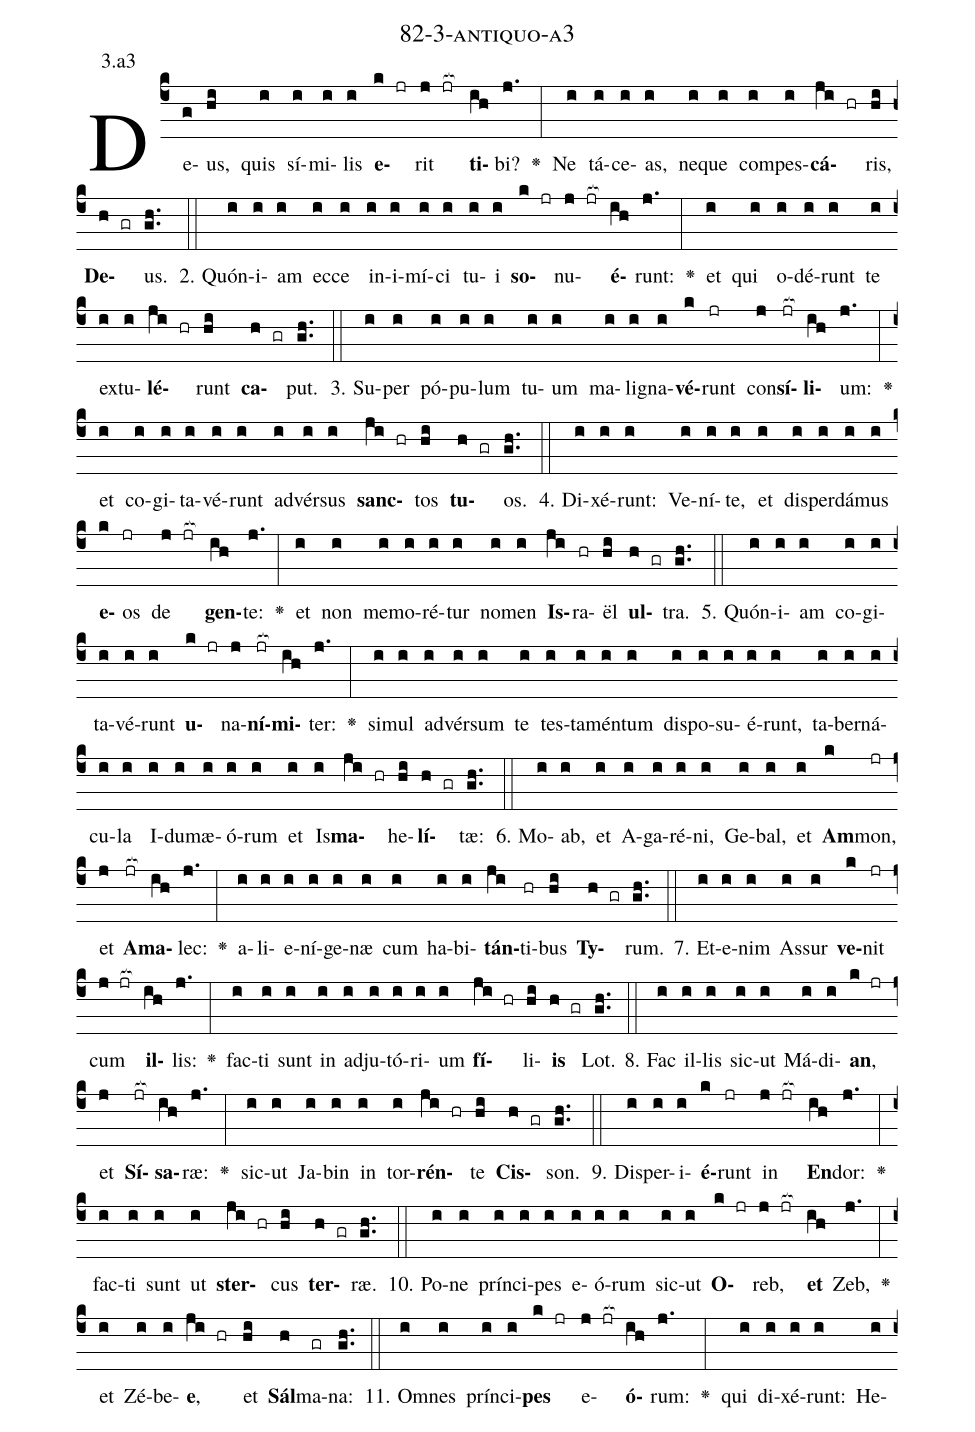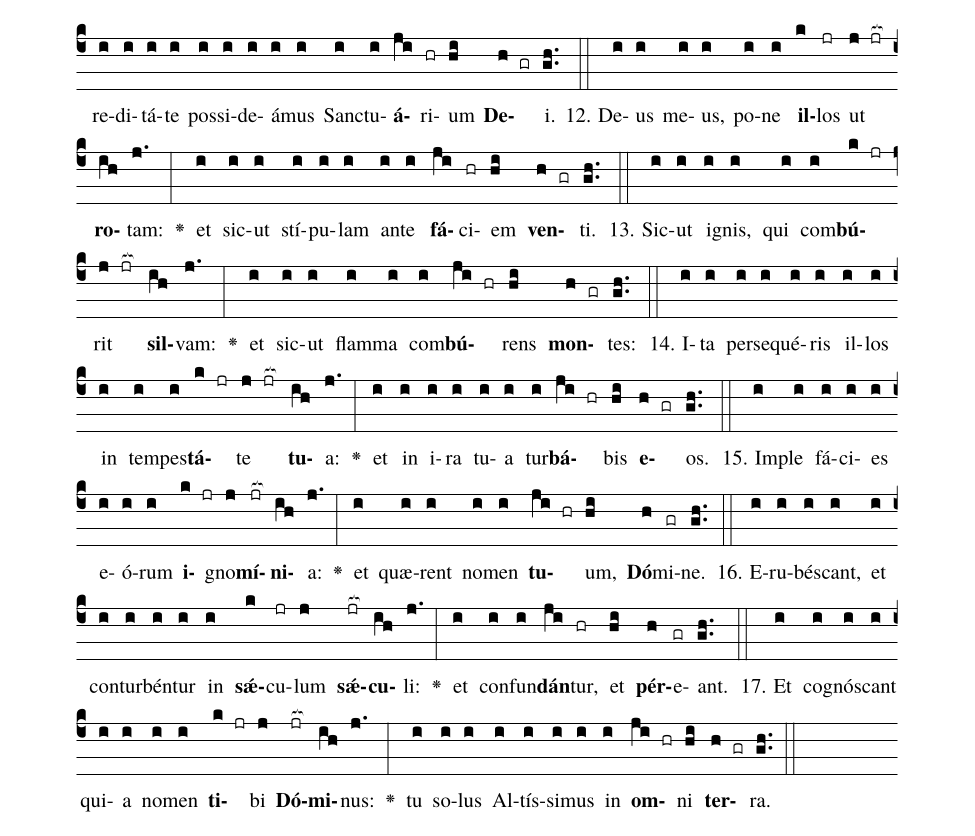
name: 82-3-antiquo-a3;
annotation: 3.a3;
%%
(c4)De(g)us,(hi) quis(i) sí(i)mi(i)lis(i) <b>e</b>(k jr)rit(j jr[ocb:1{]) <b>ti</b>(ih[ocb:0}])bi?(j.) <v>\greheightstar</v>(:) Ne(i) tá(i)ce(i)as,(i) ne(i)que(i) com(i)pes(i)<b>cá</b>(ji hr)ris,(hi) <b>De</b>(h gr)us.(gh..) (::)
2. Quón(i)i(i)am(i) ec(i)ce(i) in(i)i(i)mí(i)ci(i) tu(i)i(i) <b>so</b>(k jr)nu(j jr[ocb:1{])<b>é</b>(ih[ocb:0}])runt:(j.) <v>\greheightstar</v>(:) et(i) qui(i) o(i)dé(i)runt(i) te(i) ex(i)tu(i)<b>lé</b>(ji hr)runt(hi) <b>ca</b>(h gr)put.(gh..) (::)
3. Su(i)per(i) pó(i)pu(i)lum(i) tu(i)um(i) ma(i)li(i)gna(i)<b>vé</b>(k)runt(jr) con(j)<b>sí</b>(jr[ocb:1{])<b>li</b>(ih[ocb:0}])um:(j.) <v>\greheightstar</v>(:) et(i) co(i)gi(i)ta(i)vé(i)runt(i) ad(i)vér(i)sus(i) <b>sanc</b>(ji hr)tos(hi) <b>tu</b>(h gr)os.(gh..) (::)
4. Di(i)xé(i)runt:(i) Ve(i)ní(i)te,(i) et(i) dis(i)per(i)dá(i)mus(i) <b>e</b>(k)os(jr) de(j jr[ocb:1{]) <b>gen</b>(ih[ocb:0}])te:(j.) <v>\greheightstar</v>(:) et(i) non(i) me(i)mo(i)ré(i)tur(i) no(i)men(i) <b>Is</b>(ji)ra(hr)ël(hi) <b>ul</b>(h gr)tra.(gh..) (::)
5. Quón(i)i(i)am(i) co(i)gi(i)ta(i)vé(i)runt(i) <b>u</b>(k jr)na(j)<b>ní</b>(jr[ocb:1{])<b>mi</b>(ih[ocb:0}])ter:(j.) <v>\greheightstar</v>(:) si(i)mul(i) ad(i)vér(i)sum(i) te(i) tes(i)ta(i)mén(i)tum(i) dis(i)po(i)su(i)é(i)runt,(i) ta(i)ber(i)ná(i)cu(i)la(i) I(i)du(i)mæ(i)ó(i)rum(i) et(i) Is(i)<b>ma</b>(ji hr)he(hi)<b>lí</b>(h gr)tæ:(gh..) (::)
6. Mo(i)ab,(i) et(i) A(i)ga(i)ré(i)ni,(i) Ge(i)bal,(i) et(i) <b>Am</b>(k)mon,(jr) et(j) <b>A</b>(jr[ocb:1{])<b>ma</b>(ih[ocb:0}])lec:(j.) <v>\greheightstar</v>(:) a(i)li(i)e(i)ní(i)ge(i)næ(i) cum(i) ha(i)bi(i)<b>tán</b>(ji)ti(hr)bus(hi) <b>Ty</b>(h gr)rum.(gh..) (::)
7. Et(i)e(i)nim(i) As(i)sur(i) <b>ve</b>(k)nit(jr) cum(j jr[ocb:1{]) <b>il</b>(ih[ocb:0}])lis:(j.) <v>\greheightstar</v>(:) fac(i)ti(i) sunt(i) in(i) ad(i)ju(i)tó(i)ri(i)um(i) <b>fí</b>(ji hr)li(hi)<b>is</b>(h gr) Lot.(gh..) (::)
8. Fac(i) il(i)lis(i) sic(i)ut(i) Má(i)di(i)<b>an</b>,(k jr) et(j) <b>Sí</b>(jr[ocb:1{])<b>sa</b>(ih[ocb:0}])ræ:(j.) <v>\greheightstar</v>(:) sic(i)ut(i) Ja(i)bin(i) in(i) tor(i)<b>rén</b>(ji hr)te(hi) <b>Cis</b>(h gr)son.(gh..) (::)
9. Dis(i)per(i)i(i)<b>é</b>(k)runt(jr) in(j jr[ocb:1{]) <b>En</b>(ih[ocb:0}])dor:(j.) <v>\greheightstar</v>(:) fac(i)ti(i) sunt(i) ut(i) <b>ster</b>(ji hr)cus(hi) <b>ter</b>(h gr)ræ.(gh..) (::)
10. Po(i)ne(i) prín(i)ci(i)pes(i) e(i)ó(i)rum(i) sic(i)ut(i) <b>O</b>(k jr)reb,(j jr[ocb:1{]) <b>et</b>(ih[ocb:0}]) Zeb,(j.) <v>\greheightstar</v>(:) et(i) Zé(i)be(i)<b>e</b>,(ji hr) et(hi) <b>Sál</b>(h)ma(gr)na:(gh..) (::)
11. Om(i)nes(i) prín(i)ci(i)<b>pes</b>(k jr) e(j jr[ocb:1{])<b>ó</b>(ih[ocb:0}])rum:(j.) <v>\greheightstar</v>(:) qui(i) di(i)xé(i)runt:(i) He(i)re(i)di(i)tá(i)te(i) pos(i)si(i)de(i)á(i)mus(i) Sanc(i)tu(i)<b>á</b>(ji)ri(hr)um(hi) <b>De</b>(h gr)i.(gh..) (::)
12. De(i)us(i) me(i)us,(i) po(i)ne(i) <b>il</b>(k)los(jr) ut(j jr[ocb:1{]) <b>ro</b>(ih[ocb:0}])tam:(j.) <v>\greheightstar</v>(:) et(i) sic(i)ut(i) stí(i)pu(i)lam(i) an(i)te(i) <b>fá</b>(ji)ci(hr)em(hi) <b>ven</b>(h gr)ti.(gh..) (::)
13. Sic(i)ut(i) i(i)gnis,(i) qui(i) com(i)<b>bú</b>(k jr)rit(j jr[ocb:1{]) <b>sil</b>(ih[ocb:0}])vam:(j.) <v>\greheightstar</v>(:) et(i) sic(i)ut(i) flam(i)ma(i) com(i)<b>bú</b>(ji hr)rens(hi) <b>mon</b>(h gr)tes:(gh..) (::)
14. I(i)ta(i) per(i)se(i)qué(i)ris(i) il(i)los(i) in(i) tem(i)pes(i)<b>tá</b>(k jr)te(j jr[ocb:1{]) <b>tu</b>(ih[ocb:0}])a:(j.) <v>\greheightstar</v>(:) et(i) in(i) i(i)ra(i) tu(i)a(i) tur(i)<b>bá</b>(ji hr)bis(hi) <b>e</b>(h gr)os.(gh..) (::)
15. Im(i)ple(i) fá(i)ci(i)es(i) e(i)ó(i)rum(i) <b>i</b>(k jr)gno(j)<b>mí</b>(jr[ocb:1{])<b>ni</b>(ih[ocb:0}])a:(j.) <v>\greheightstar</v>(:) et(i) quæ(i)rent(i) no(i)men(i) <b>tu</b>(ji hr)um,(hi) <b>Dó</b>(h)mi(gr)ne.(gh..) (::)
16. E(i)ru(i)bés(i)cant,(i) et(i) con(i)tur(i)bén(i)tur(i) in(i) <b>sǽ</b>(k)cu(jr)lum(j) <b>sǽ</b>(jr[ocb:1{])<b>cu</b>(ih[ocb:0}])li:(j.) <v>\greheightstar</v>(:) et(i) con(i)fun(i)<b>dán</b>(ji)tur,(hr) et(hi) <b>pér</b>(h)e(gr)ant.(gh..) (::)
17. Et(i) co(i)gnós(i)cant(i) qui(i)a(i) no(i)men(i) <b>ti</b>(k jr)bi(j) <b>Dó</b>(jr[ocb:1{])<b>mi</b>(ih[ocb:0}])nus:(j.) <v>\greheightstar</v>(:) tu(i) so(i)lus(i) Al(i)tís(i)si(i)mus(i) in(i) <b>om</b>(ji hr)ni(hi) <b>ter</b>(h gr)ra.(gh..) (::)
